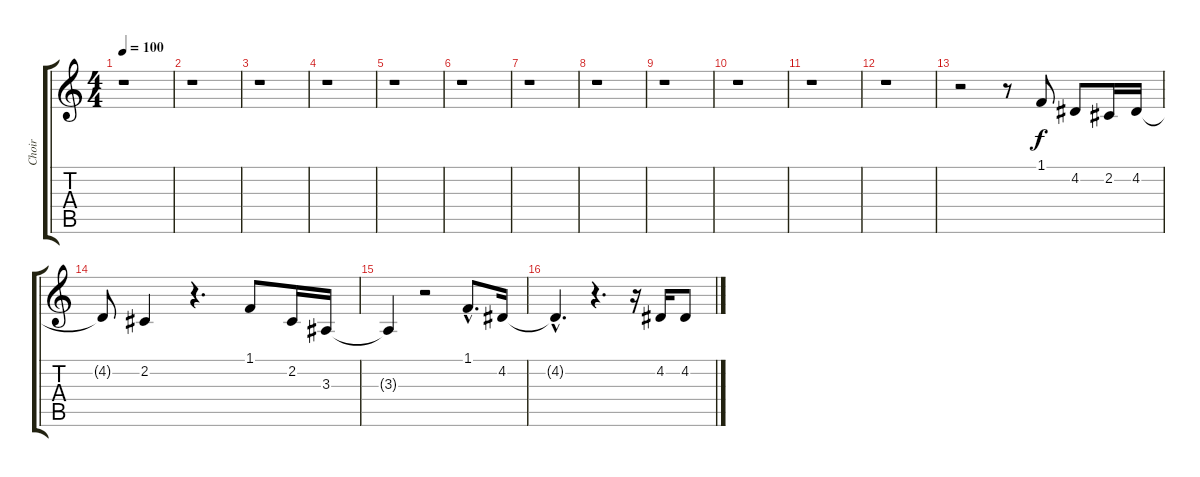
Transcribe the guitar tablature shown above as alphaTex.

\track ("Choir" "Choir") {instrument pad4choir}
\staff {score tabs}
\tuning (E4 B3 G3 D3 A2 E2) {hide}
\ts (4 4)
\tempo 100
\clef g2
\ks c
r.1{dy f} |
r.1 |
r.1 |
r.1 |
r.1 |
r.1 |
r.1 |
r.1 |
r.1 |
r.1 |
r.1 |
r.1 |
r.2 r.8 1.1.8 4.2.8 2.2.16 4.2.16 |
4.2{t}.8 2.2.4 r.4{d} 1.1.8 2.2.16 3.3.16 |
3.3{t}.4 r.2 1.1{hac}.8{d} 4.2.16 |
4.2{hac t}.4{d} r.4{d} r.16 4.2.16 4.2.8
